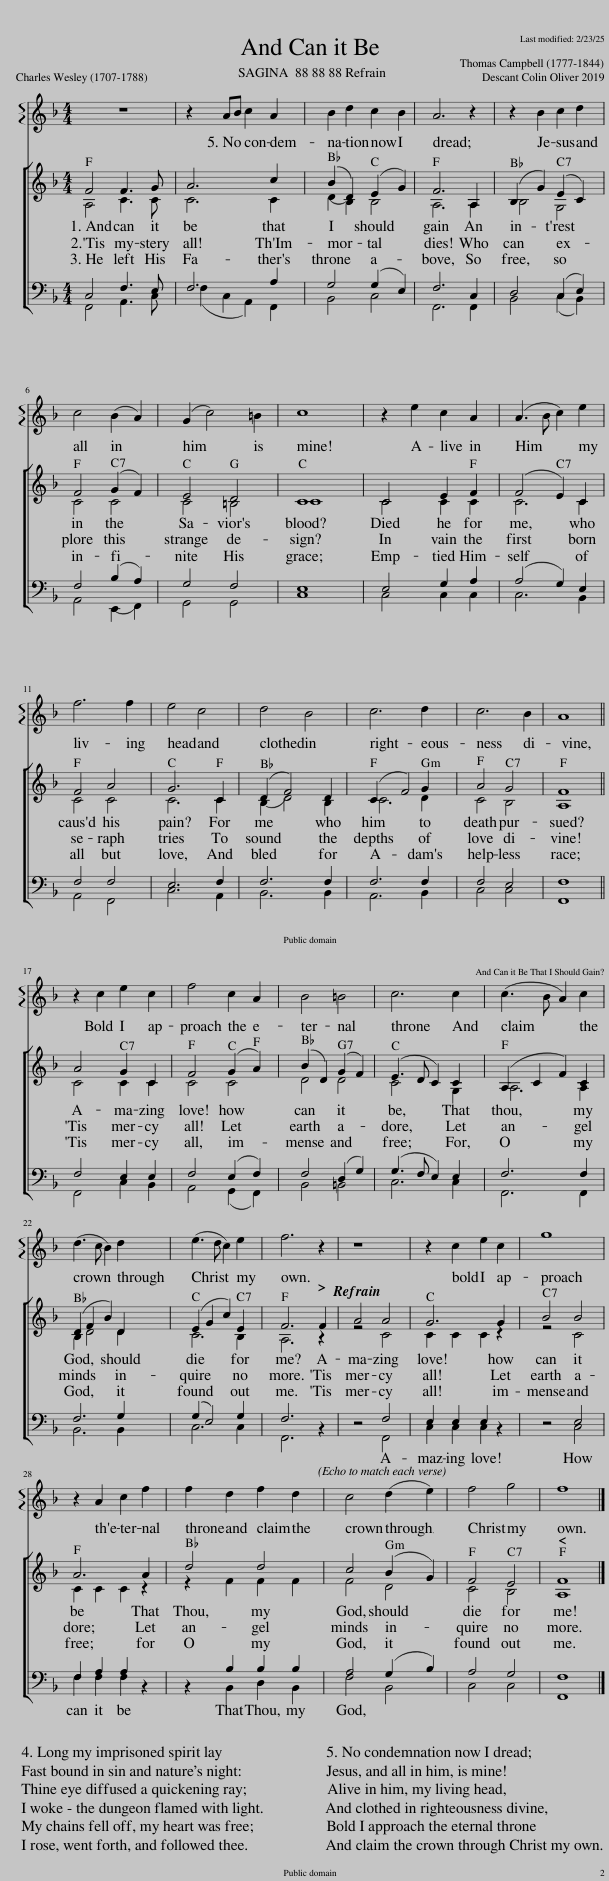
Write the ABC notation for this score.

X:1
%%score 1 [ ( 2 3 ) ( 4 5 ) ]
L:1/8
M:4/4
I:linebreak $
K:F
V:1 treble
V:2 treble
V:3 treble
V:4 bass
V:5 bass
V:1
 z8 | z2 AB c2 A2 | B2 d2 c2 B2 | A6 z2 | z2 B2 c2 d2 |$ %5
 c4 (B2 A2) | (G2 c4) =B2 | c8 | z2 e2 c2 A2 | (A3 B c2) e2 |$ %10
 f6 f2 | e4 c4 | d4 B4 | c6 d2 | c6 B2 | %15
 A8 ||$ z2 c2 e2 c2 | f4 c2 A2 | B4 =B4 | c6 c2 | %20
 (c3 B A2) c2 |$ (d3 c B2) d2 | (e3 d c2) e2 | f6 z2 | z8 | %25
 z2 c2 e2 c2 | g8 |$ z2 A2 c2 f2 | f2 d2 f2 d2 | c4 (d2 e2) | %30
 f4 g4 | f8 |] %32
V:2
 F4 F3 G | A6 c2 | (B2 D2) (E2 G2) | F6 A,2 | (B,2 G2) (E2 C2) |$ %5
 F4 (G2 F2) | E4 D4 | C8 | C4 E2 F2 | (F4 E2) C2 |$ %10
 F4 A4 | G6 C2 | (D2 F4) D2 | (C2 F4) G2 | A4 G4 | %15
 F8 ||$ A4 G2 C2 | F4 (G2 A2) | (B2 D2) (G2 F2) | (E3 D C2) C2 | %20
 (A,2 C2 F2) C2 |$ (D2 F2 B2) D2 | (E2 G2 c2) E2 | F6 F2 | A4 A4 | %25
 G6 G2 | B4 B4 |$ A6 A2 | d4 d4 | c4 (B2 G2) | %30
 F4 E4 | F8 |] %32
V:3
 A,4 C3 C | C6 C2 | (D2 B,2) B,4 | A,6 A,2 | B,4 G,4 |$ %5
 C4 C4 | C4 =B,4 | C8 | C4 C2 C2 | C6 C2 |$ %10
 C4 C4 | C6 C2 | (B,2 D4) B,2 | C6 D2 | C4 B,4 | %15
 A,8 ||$ C4 C2 C2 | C4 C4 | D4 D4 | C4 x2 G,2 | %20
 A,6 A,2 |$ B,2 D4 D2 | C6 B,2 | A,6 z2 | z4 C4 | %25
 C2 C2 C2 z2 | z4 C4 |$ C2 C2 C2 z2 | z2 F2 F2 F2 | F4 D4 | %30
 C4 B,4 | A,8 |] %32
V:4
 C,4 F,3 E, | F,6 A,2 | G,4 (G,2 E,2) | F,6 C,2 | D,4 (C,2 E,2) |$ %5
 F,4 (B,2 A,2) | G,4 F,4 | E,8 | E,4 G,2 A,2 | (A,4 G,2) E,2 |$ %10
 F,4 F,4 | E,6 F,2 | F,6 F,2 | F,6 F,2 | F,4 E,4 | %15
 F,8 ||$ F,4 E,2 E,2 | F,4 (E,2 F,2) | F,4 (D,2 G,2) | (G,3 F, E,2) E,2 | %20
 F,6 F,2 |$ F,6 G,2 | (G,2 E,4) G,2 | F,6 z2 | z4 F,4 | %25
 E,2 E,2 E,2 z2 | z4 E,4 |$ F,2 A,2 A,2 z2 | z2 B,2 B,2 B,2 | A,4 (G,2 B,2) | %30
 A,4 G,4 | F,8 |] %32
V:5
 F,,4 A,,3 C, | (F,2 C,2 A,,2) F,,2 | B,,4 C,4 | F,,6 F,,2 | B,,4 (C,2 B,,2) |$ %5
 A,,4 (E,,2 F,,2) | G,,4 G,,4 | C,8 | C,4 C,2 C,2 | C,6 B,,2 |$ %10
 A,,4 F,,4 | C,6 A,,2 | B,,6 B,,2 | A,,6 B,,2 | C,4 C,4 | %15
 F,,8 ||$ F,,4 C,2 B,,2 | A,,4 (G,,2 F,,2) | B,,4 =B,,4 | C,6 C,2 | %20
 F,,6 F,,2 |$ B,,6 B,,2 | C,6 C,2 | F,,6 x2 | x4 F,,4 | %25
 C,2 C,2 C,2 x2 | x4 C,4 |$ F,2 F,2 F,2 x2 | x2 B,,2 D,2 B,,2 | F,4 B,,4 | %30
 C,4 C,4 | F,,8 |] %32
